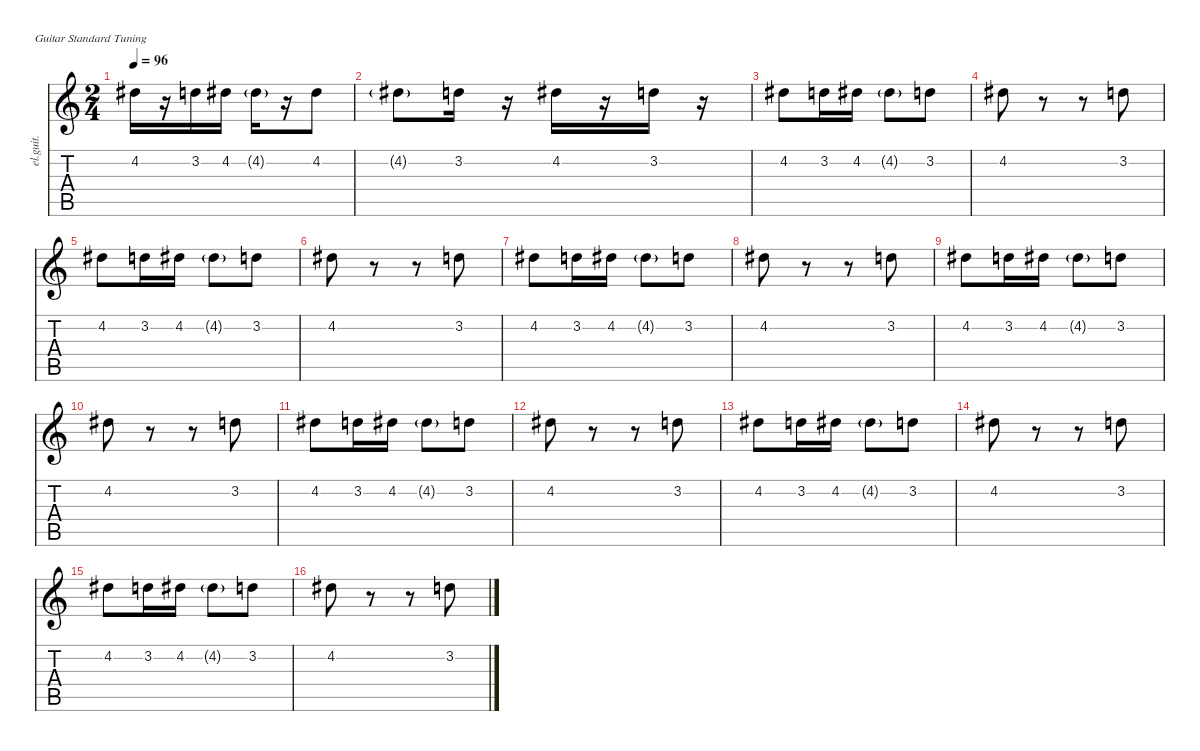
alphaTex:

\defaultSystemsLayout 4
\hideDynamics
\bracketExtendMode nobrackets
\otherSystemsTrackNameOrientation horizontal
\track ("Guitar 3" "el.guit.") {instrument electricguitarclean}
\staff {score tabs}
\tuning (E4 B3 G3 D3 A2 E2)
\ts (2 4)
\tempo 96
\clef g2
\ks c
4.2{acc #}.16{dy f} r.16 3.2.16 4.2{acc #}.16 4.2{g acc #}.16{dy fff} r.16 4.2{acc #}.8{dy f} |
4.2{g acc #}.8{dy fff} 3.2.16{dy f} r.16 4.2{acc #}.16 r.16 3.2.16 r.16 |
4.2{acc #}.8 3.2.16 4.2{acc #}.16 4.2{g acc #}.8{dy fff} 3.2.8{dy f} |
4.2{acc #}.8 r.8 r.8 3.2.8 |
4.2{acc #}.8 3.2.16 4.2{acc #}.16 4.2{g acc #}.8{dy fff} 3.2.8{dy f} |
4.2{acc #}.8 r.8 r.8 3.2.8 |
4.2{acc #}.8 3.2.16 4.2{acc #}.16 4.2{g acc #}.8{dy fff} 3.2.8{dy f} |
4.2{acc #}.8 r.8 r.8 3.2.8 |
4.2{acc #}.8 3.2.16 4.2{acc #}.16 4.2{g acc #}.8{dy fff} 3.2.8{dy f} |
4.2{acc #}.8 r.8 r.8 3.2.8 |
4.2{acc #}.8 3.2.16 4.2{acc #}.16 4.2{g acc #}.8{dy fff} 3.2.8{dy f} |
4.2{acc #}.8 r.8 r.8 3.2.8 |
4.2{acc #}.8 3.2.16 4.2{acc #}.16 4.2{g acc #}.8{dy fff} 3.2.8{dy f} |
4.2{acc #}.8 r.8 r.8 3.2.8 |
4.2{acc #}.8 3.2.16 4.2{acc #}.16 4.2{g acc #}.8{dy fff} 3.2.8{dy f} |
4.2{acc #}.8 r.8 r.8 3.2.8
